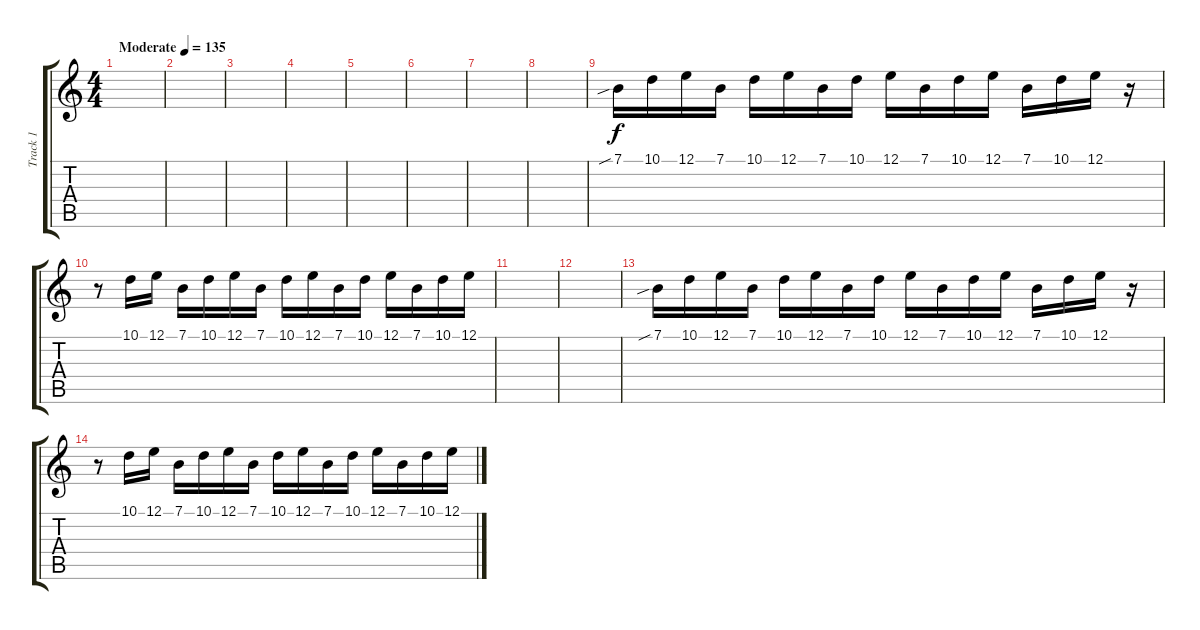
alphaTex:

\track ("Track 1" "Track 1") {instrument lead1square}
\staff {score tabs}
\tuning (E4 B3 G3 D3 A2 E2) {hide}
\ts (4 4)
\tempo (135 "Moderate")
\clef g2
\ks c
|
|
|
|
|
|
|
|
7.1{sib}.16 10.1.16 12.1.16 7.1.16 10.1.16 12.1.16 7.1.16 10.1.16 12.1.16 7.1.16 10.1.16 12.1.16 7.1.16 10.1.16 12.1.16 r.16 |
r.8 10.1.16 12.1.16 7.1.16 10.1.16 12.1.16 7.1.16 10.1.16 12.1.16 7.1.16 10.1.16 12.1.16 7.1.16 10.1.16 12.1.16 |
|
|
7.1{sib}.16 10.1.16 12.1.16 7.1.16 10.1.16 12.1.16 7.1.16 10.1.16 12.1.16 7.1.16 10.1.16 12.1.16 7.1.16 10.1.16 12.1.16 r.16 |
r.8 10.1.16 12.1.16 7.1.16 10.1.16 12.1.16 7.1.16 10.1.16 12.1.16 7.1.16 10.1.16 12.1.16 7.1.16 10.1.16 12.1.16
